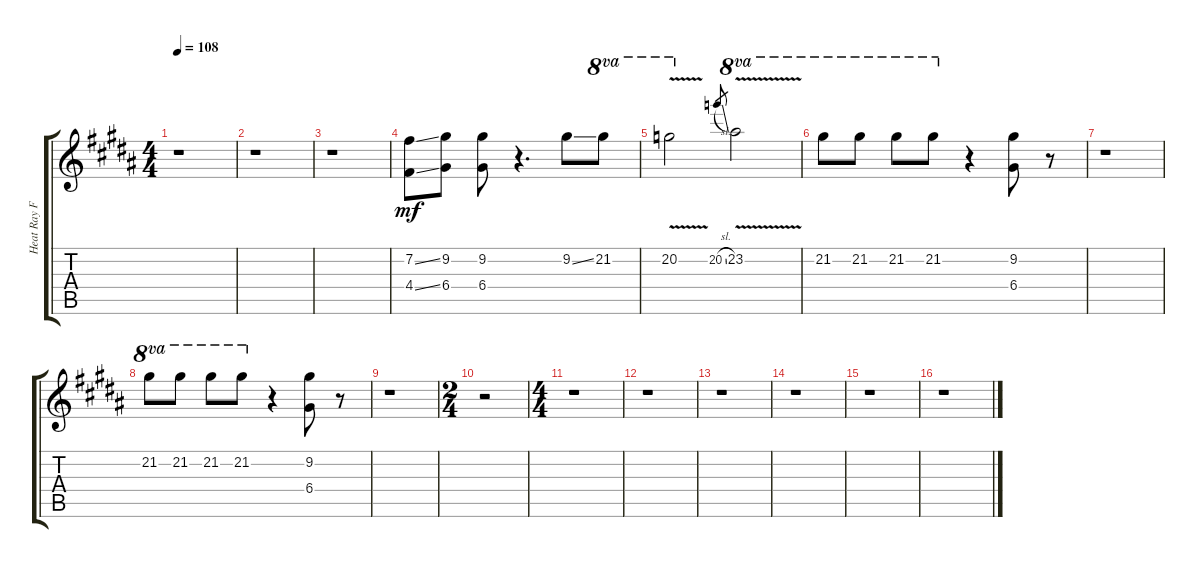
\track ("Heat Ray Fuzz Guitar" "Heat Ray F") {instrument distortionguitar}
\staff {score tabs}
\tuning (E4 B3 G3 D3 A2 E2) {hide}
\ts (4 4)
\tempo 108
\clef g2
\ks g#minor
r.1{dy mf} |
r.1 |
r.1 |
(7.2{ss} 4.4{ss}).8 (9.2 6.4).8 (9.2 6.4).8 r.4{d} 9.2{ss}.8 21.2.8{ot 8va} |
20.2{v}.2{ot 8va} 20.2{sl}.8{gr} 23.2{v}.2{ot 8va} |
21.2.8{ot 8va} 21.2.8{ot 8va} 21.2.8{ot 8va} 21.2.8{ot 8va} r.4 (9.2 6.4).8 r.8 |
r.1 |
21.2.8{ot 8va} 21.2.8{ot 8va} 21.2.8{ot 8va} 21.2.8{ot 8va} r.4 (9.2 6.4).8 r.8 |
r.1 |
\ts (2 4)
r.2 |
\ts (4 4)
r.1 |
r.1 |
r.1 |
r.1 |
r.1 |
r.1
